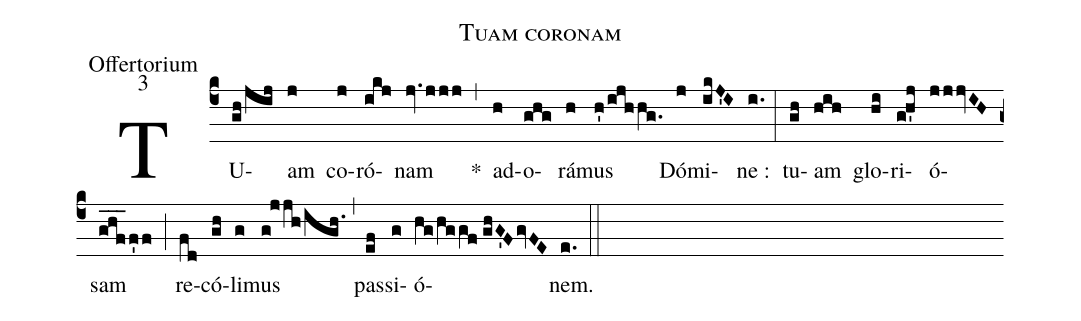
name:Tuam coronam;
office-part:Offertorium;
mode:3;
%%
(c4) TU(gh/jij)am(j) co(j)ró(ikj)nam(jv.jjj) <clear>*(,) ad(h)o(ghg)rá(h)mus(h'/ijhhg.) Dó(j)mi(ikJ'I)ne :(i.) (:) tu(gh)am(hih) glo(hi)ri(gh'j)ó(jjjvIH)sam(ghf___f'f) (;) re(fd)có(gh)li(g)mus(g!jjh/igh.) (,) pas(ef)si(g)ó(hg/hg/!gf//ghG'FgvFE)nem.(e.) (::)
